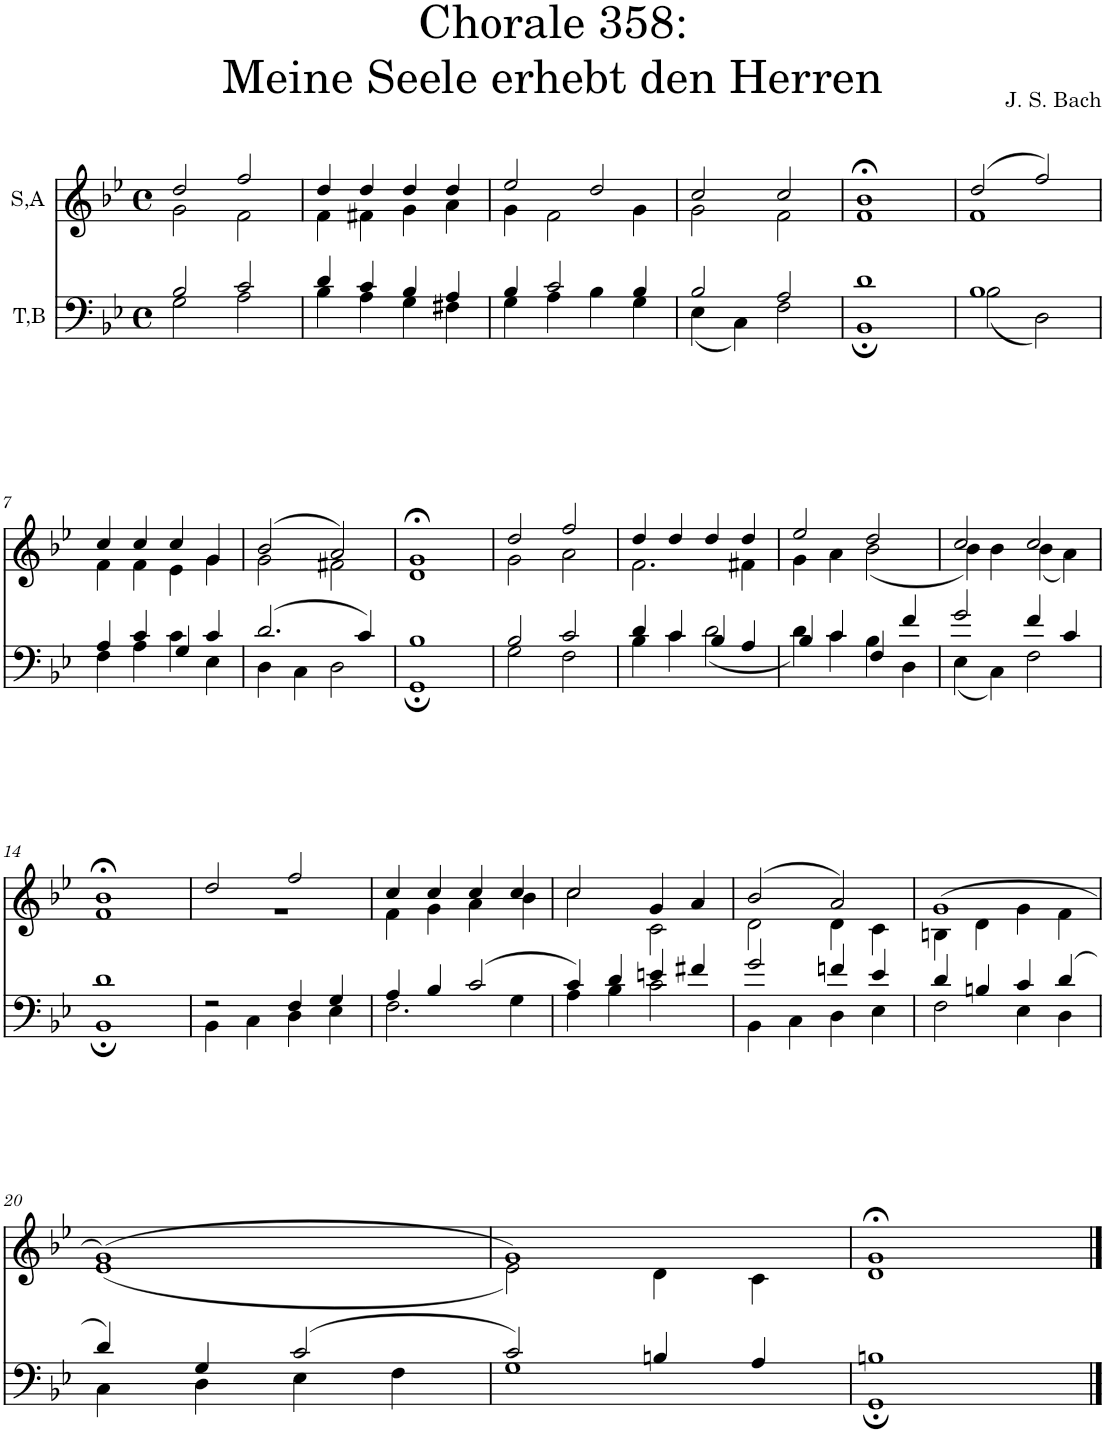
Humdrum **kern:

**kern	**kern
*part2	*part1
*staff2	*staff1
*I"T,B	*I"S,A
*clefF4	*clefG2
*k[b-e-]	*k[b-e-]
*M4/4	*M4/4
*met(c)	*met(c)
=1	=1
*^	*^
2B-/	2G\	2dd/	2g\
2c/	2A\	2ff/	2f\
=2	=2	=2	=2
4d/	4B-\	4dd/	4f\
4c/	4A\	4dd/	4f#X\
4B-/	4G\	4dd/	4g\
4A/	4F#X\	4dd/	4a\
=3	=3	=3	=3
4B-/	4G\	2ee-/	4g\
2c/	4A\	.	2f\
.	4B-\	2dd/	.
4B-/	4G\	.	4g\
=4	=4	=4	=4
2B-/	(<4E-\	2cc/	2g\
.	4C\)	.	.
2A/	2F\	2cc/	2f\
=5	=5	=5	=5
1d	1BB-;	1b-;<	1f
=6	=6	=6	=6
1B-	(<2B-\	(>2dd/	1f
.	2D\)	2ff/)	.
!!LO:LB:g=z	!!
=7	=7	=7	=7
4A/	4F\	4cc/	4f\
4c/	4A\	4cc/	4f\
4G/	4c\	4cc/	4e-\
4c/	4E-\	4g/	4g\
=8	=8	=8	=8
(>2.d/	4D\	(>2b-/	2g\
.	4C\	.	.
.	2D\	2a/)	2f#X\
4c/)	.	.	.
=9	=9	=9	=9
1B-	1GG;	1g;<	1d
=10	=10	=10	=10
2B-/	2G\	2dd/	2g\
2c/	2F\	2ff/	2a\
=11	=11	=11	=11
4d/	4B-\	4dd/	2.f\
4c/	4c\	4dd/	.
4B-/	(<2d\	4dd/	.
4A/	.	4dd/	4f#X\
=12	=12	=12	=12
4B-/	4d\)	2ee-/	4g\
4c/	4c\	.	4a\
4F/	4B-\	2dd/	(<2b-\
4f/	4D\	.	.
=13	=13	=13	=13
2g/	(<4E-\	2cc/	4b-\)
.	4C\)	.	4b-\
4f/	2F\	2cc/	(<4b-\
4c/	.	.	4a\)
!!LO:LB:g=z	!!
=14	=14	=14	=14
1d	1BB-;	1b-;<	1f
=15	=15	=15	=15
2r	4BB-\	2dd/	1r
.	4C\	.	.
4F/	4D\	2ff/	.
4G/	4E-\	.	.
=16	=16	=16	=16
4A/	2.F\	4cc/	4f\
4B-/	.	4cc/	4g\
(>2c/	.	4cc/	4a\
.	4G\	4cc/	4b-\
=17	=17	=17	=17
4c/)	4A\	2cc/	2cc\
4d/	4B-\	.	.
4en/	2c\	4g/	2c\
4f#X/	.	4a/	.
=18	=18	=18	=18
2g/	4BB-\	(>2b-/	2d\
.	4C\	.	.
4fn/	4D\	2a/)	4d\
4e-/	4E-\	.	4c\
=19	=19	=19	=19
4d/	2F\	(>1g	4Bn\
4Bn/	.	.	4d\
4c/	4E-\	.	4g\
(>4d/	4D\	.	4f\
!!LO:LB:g=z	!!
=20	=20	=20	=20
4d/)	4C\	(>1g)	(<1e-
4G/	4D\	.	.
(>2c/	4E-\	.	.
.	4F\	.	.
=21	=21	=21	=21
2c/)	1G	1g)	2e-\)
4Bn/	.	.	4d\
4A/	.	.	4c\
=22	=22	=22	=22
1Bn	1GG;	1g;<	1d
*v	*v	*	*
*	*v	*v
==	==
*-	*-
